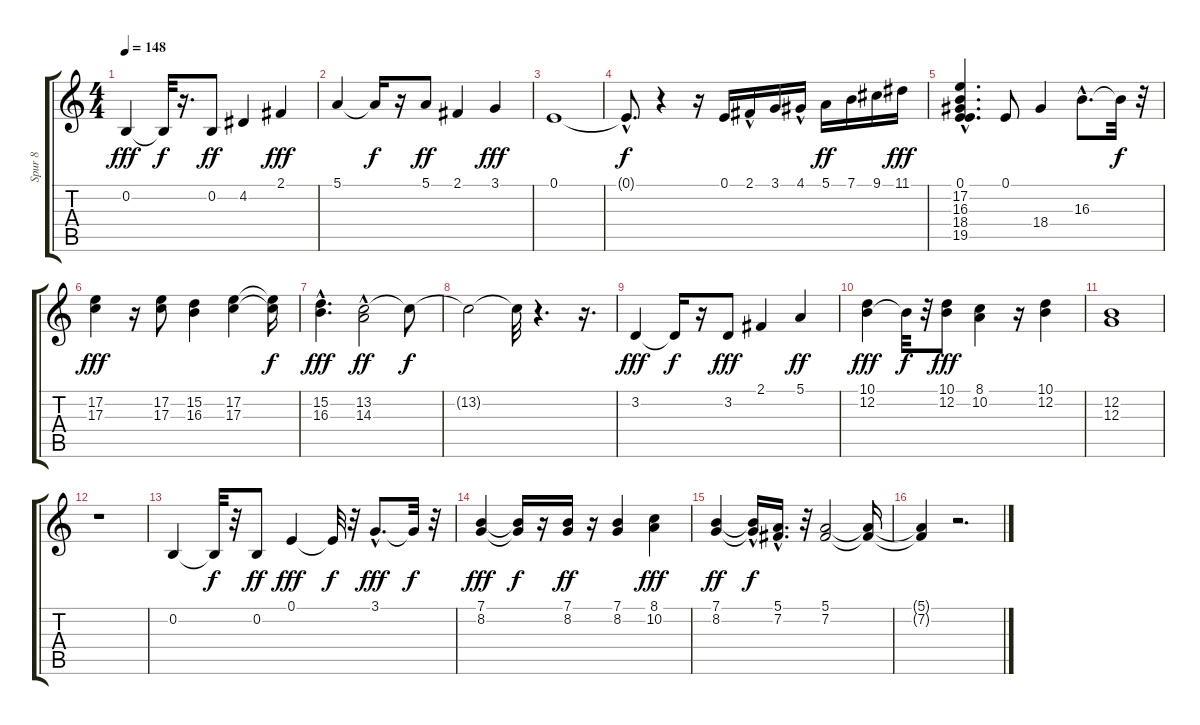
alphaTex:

\track ("Spur 8" "Spur 8") {instrument stringensemble1}
\staff {score tabs}
\tuning (E4 B3 G3 D3 A2 E2) {hide}
\ts (4 4)
\tempo 148
\clef g2
\ks c
0.2.4{dy fff} 0.2{t}.32{dy f} r.16{d} 0.2.8{dy ff} 4.2.4 2.1.4{dy fff} |
5.1.4 5.1{t}.16{dy f} r.16 5.1.8{dy ff} 2.1.4 3.1.4{dy fff} |
0.1.1 |
0.1{hac t}.8{d dy f} r.4 r.16 0.1.16 2.1{hac}.16 3.1.16 4.1{hac}.16 5.1.16{dy ff} 7.1.16 9.1.16 11.1.16{dy fff} |
(0.1 17.2{hac} 16.3{hac} 18.4{hac} 19.5).4{d} 0.1.8 18.4.4 16.3{hac}.8{d} 16.3{t}.32{dy f} r.32 |
(17.2 17.3).4{dy fff} r.16 (17.2 17.3).8 (15.2 16.3).4 (17.2 17.3).4 (17.2{t} 17.3{t}).16{dy f} |
(15.2{hac} 16.3{hac}).4{d dy fff} (13.2 14.3{hac}).2{dy ff} 13.2{t}.8{dy f} |
13.2{t}.2 13.2{t}.32 r.4{d} r.16{d} |
3.2.4{dy fff} 3.2{t}.16{dy f} r.16 3.2.8{dy fff} 2.1.4 5.1.4{dy ff} |
(10.1 12.2).4{dy fff} 12.2{t}.32{dy f} r.32 (10.1 12.2).8{dy fff} (8.1 10.2).4 r.16 (10.1 12.2).4 |
(12.2 12.3).1 |
r.1 |
0.2.4 0.2{t}.32{dy f} r.32 0.2.8{dy ff} 0.1.4{dy fff} 0.1{t}.32{dy f} r.32 3.1{hac}.8{d dy fff} 3.1{t}.32{dy f} r.32 |
(7.1 8.2).4{dy fff} (7.1{t} 8.2{t}).16{dy f} r.16 (7.1 8.2).16{dy ff} r.16 (7.1 8.2).4 (8.1 10.2).4{dy fff} |
(7.1 8.2).4{dy ff} (7.1{hac t} 8.2{hac t}).16{dy f} (5.1 7.2{hac}).16{d} r.32 (5.1 7.2).2 (5.1{t} 7.2{t}).16 |
(5.1{t} 7.2{t}).4 r.2{d}
